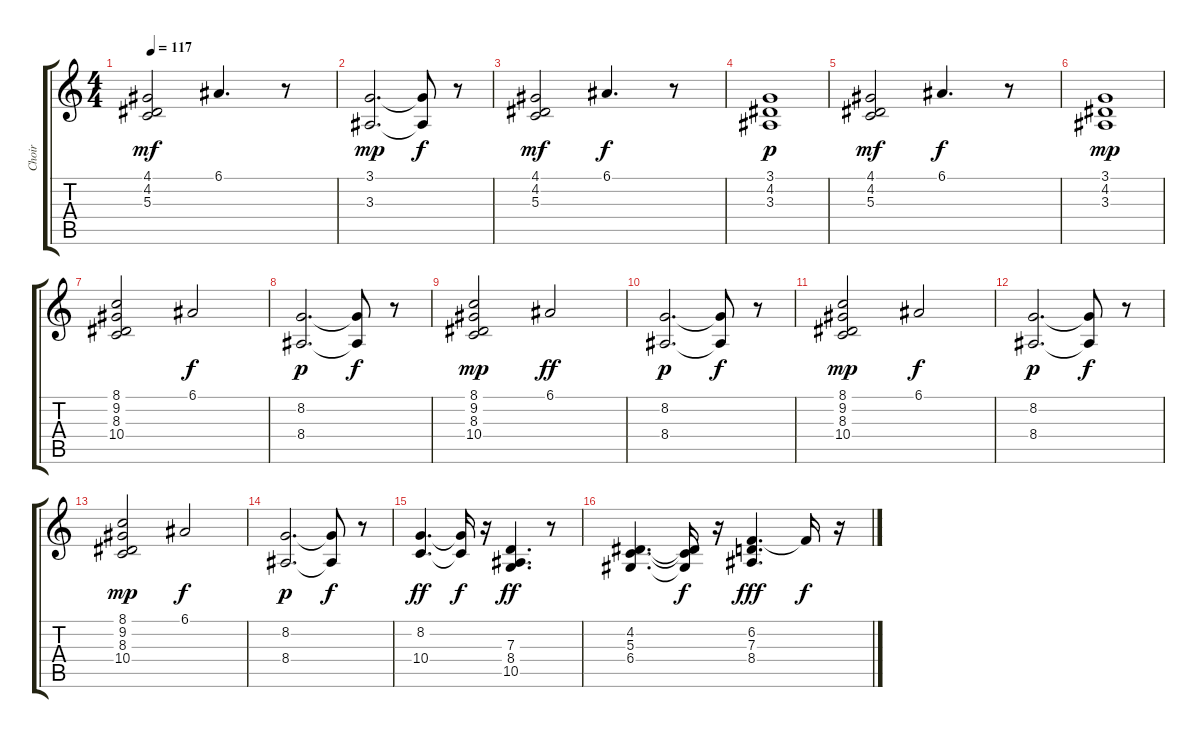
\track ("Choir" "Choir") {instrument choiraahs}
\staff {score tabs}
\tuning (E4 B3 G3 D3 A2 E2) {hide}
\ts (4 4)
\tempo 117
\clef g2
\ks c
(4.1 4.2 5.3).2{dy mf} 6.1.4{d} r.8 |
(3.1 3.3).2{d dy mp} (3.1{t} 3.3{t}).8{dy f} r.8 |
(4.1 4.2 5.3).2{dy mf} 6.1.4{d dy f} r.8 |
(3.1 4.2 3.3).1{dy p} |
(4.1 4.2 5.3).2{dy mf} 6.1.4{d dy f} r.8 |
(3.1 4.2 3.3).1{dy mp} |
(8.1 9.2 8.3 10.4).2 6.1.2{dy f} |
(8.2 8.4).2{d dy p} (8.2{t} 8.4{t}).8{dy f} r.8 |
(8.1 9.2 8.3 10.4).2{dy mp} 6.1.2{dy ff} |
(8.2 8.4).2{d dy p} (8.2{t} 8.4{t}).8{dy f} r.8 |
(8.1 9.2 8.3 10.4).2{dy mp} 6.1.2{dy f} |
(8.2 8.4).2{d dy p} (8.2{t} 8.4{t}).8{dy f} r.8 |
(8.1 9.2 8.3 10.4).2{dy mp} 6.1.2{dy f} |
(8.2 8.4).2{d dy p} (8.2{t} 8.4{t}).8{dy f} r.8 |
(8.2 10.4).4{d dy ff} (8.2{t} 10.4{t}).16{dy f} r.16 (7.3 8.4 10.5).4{d dy ff} r.8 |
(4.2 5.3 6.4).4{d} (4.2{t} 5.3{t} 6.4{t}).16{dy f} r.16 (6.2 7.3 8.4).4{d dy fff} 6.2{t}.16{dy f} r.16
